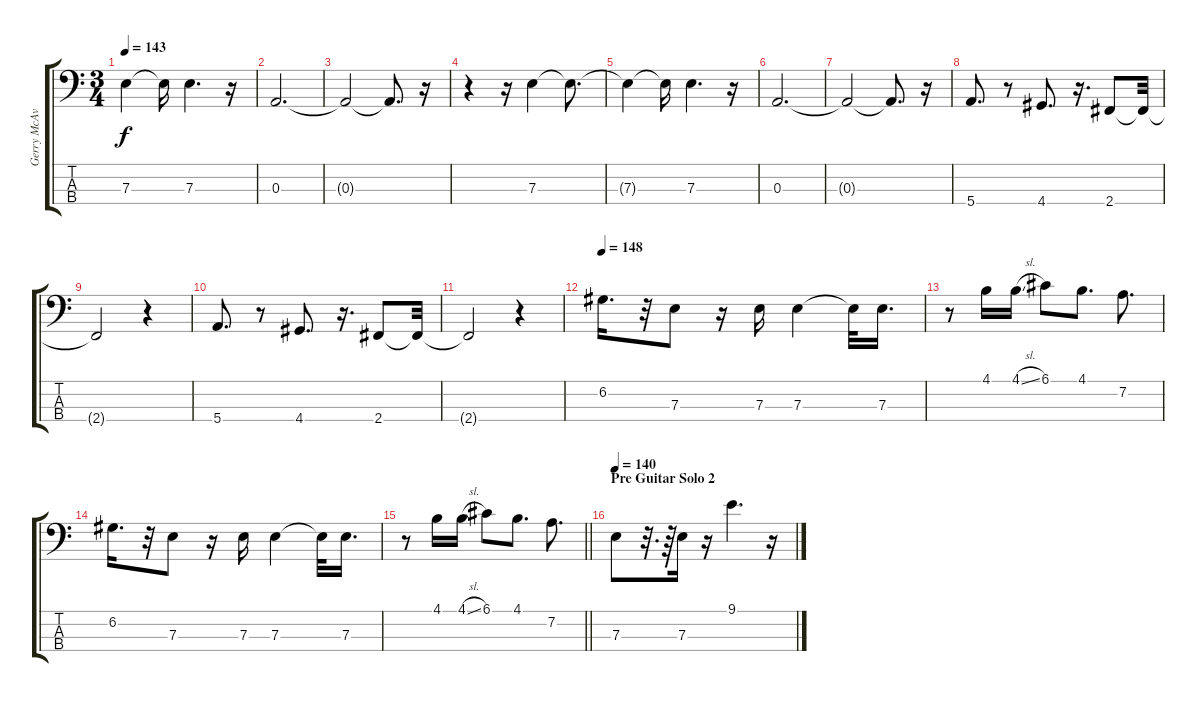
\track ("Gerry McAvoy" "Gerry McAv") {instrument electricbassfinger}
\staff {score tabs}
\tuning (G2 D2 A1 E1) {hide}
\ts (3 4)
\tempo 143
\clef f4
\ks c
7.3{t}.4{dy f} 7.3{t}.16 7.3.4{d} r.16 |
0.3.2{d} |
0.3{t}.2 0.3{t}.8{d} r.16 |
r.4 r.16 7.3.4 7.3{t}.8{d} |
7.3{t}.4 7.3{t}.16 7.3.4{d} r.16 |
0.3.2{d} |
0.3{t}.2 0.3{t}.8{d} r.16 |
5.4.8{d} r.8 4.4.8{d} r.16{d} 2.4.8 2.4{t}.32 |
2.4{t}.2 r.4 |
5.4.8{d} r.8 4.4.8{d} r.16{d} 2.4.8 2.4{t}.32 |
2.4{t}.2 r.4 |
\tempo 148
6.2.16{d} r.32 7.3.8 r.16 7.3.16 7.3.4 7.3{t}.32 7.3.16{d} |
r.8 4.1.16 4.1{sl}.16 6.1.8 4.1.8{d} 7.2.8{d} |
6.2.16{d} r.32 7.3.8 r.16 7.3.16 7.3.4 7.3{t}.32 7.3.16{d} |
\barLineRight lightlight
r.8 4.1.16 4.1{sl}.16 6.1.8 4.1.8{d} 7.2.8{d} |
\section ("" "Pre Guitar Solo 2")
\tempo 140
7.3.8 r.32{d} r.64 7.3.16 r.16 9.1.4{d} r.16
